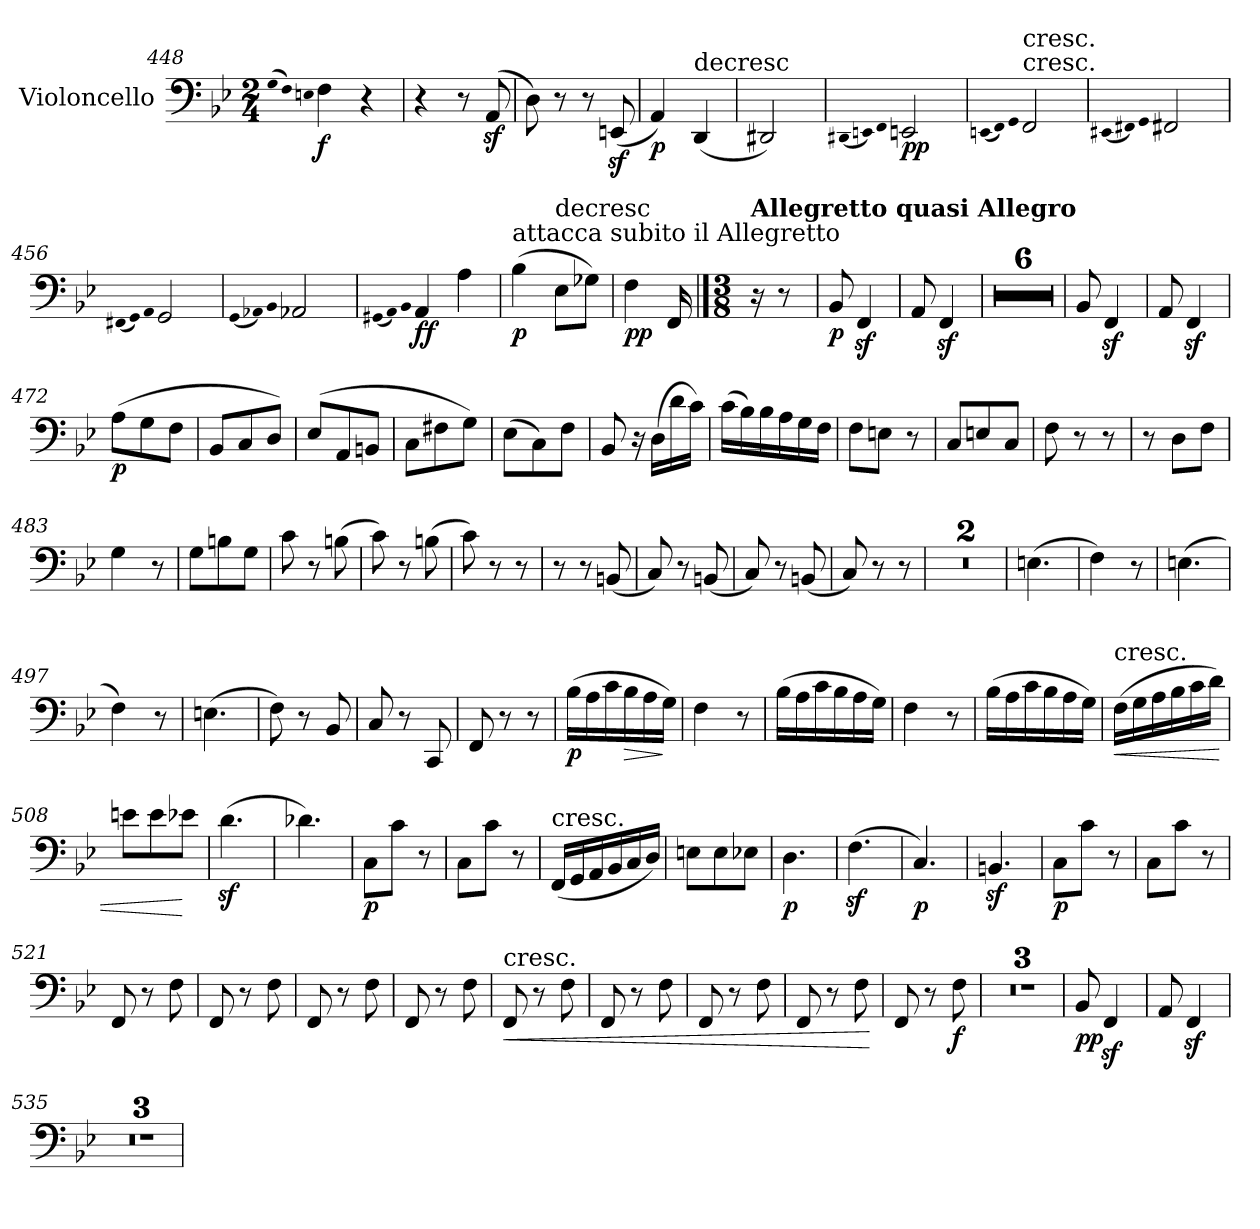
**kern	**dynam
*part1	*part1
*staff1	*staff1
*I"Violoncello	*
*I'Vc	*
*clefF4	*
*k[b-e-]	*
*B-:	*
*M2/4	*
=448	=448
(qqG	.
qqF)	.
qqEn	.
4F	f
4r	.
=449	=449
4r	.
8r	.
(8AAz	.
=450	=450
8D)	.
8r	.
8r	.
(8EEnz	.
=451	=451
4AA)	p
!LO:TX:a:t=decresc	!
(4DD	.
=452	=452
2DD#X)	.
=453	=453
(qqDD#X	.
qqEEn)	.
qqFF	.
2EEn	pp
=454	=454
(qqEEn	.
qqFF)	.
qqGG	.
!LO:TX:t=cresc.	!
!LO:TX:a:t=cresc.	!
2FF	.
=455	=455
(qqEE#X	.
qqFF#X)	.
qqGG	.
2FF#X	.
=456	=456
(qqFF#X	.
qqGG)	.
qqAA	.
2GG	.
=457	=457
(qqGG	.
qqAA-X)	.
qqBB-	.
2AA-X	.
=458	=458
(qqGG#X	.
qqAA)	.
qqBB-	.
4AA	ff
4A	.
=459	=459
!LO:TX:a:t=attacca subito il Allegretto	!
(4B-	p
!LO:TX:a:t=decresc	!
8E-\L	.
8G-X\J)	.
=460	=460
4F	pp
16FF	.
==461	==461
*M3/8	*
!LO:TX:a:B:t=Allegretto quasi Allegro	!
16r	.
8r	.
=462	=462
8BB-	p
4FFz	.
=463	=463
8AA	.
4FFz	.
=464	=464
4.r	.
=465	=465
4.r	.
=466	=466
4.r	.
=467	=467
4.r	.
=468	=468
4.r	.
=469	=469
4.r	.
=470	=470
8BB-	.
4FFz	.
=471	=471
8AA	.
4FFz	.
=472	=472
(8A\L	p
8G\	.
8F\J	.
=473	=473
8BB-/L	.
8C/	.
8D/J)	.
=474	=474
(8E-/L	.
8AA/	.
8BBn/J	.
=475	=475
8C\L	.
8F#X\	.
8G\J)	.
=476	=476
(8E-\L	.
8C\)	.
8F\J	.
=477	=477
8BB-	.
16r	.
(16D\LL	.
16d\	.
16c\JJ)	.
=478	=478
(16c\LL	.
16B-\)	.
16B-\	.
16A\	.
16G\	.
16F\JJ	.
=479	=479
8F\L	.
8En\J	.
8r	.
=480	=480
8C/L	.
8En/	.
8C/J	.
=481	=481
8F	.
8r	.
8r	.
=482	=482
8r	.
8D\L	.
8F\J	.
=483	=483
4G	.
8r	.
=484	=484
8G\L	.
8Bn\	.
8G\J	.
=485	=485
8c	.
8r	.
(8Bn	.
=486	=486
8c)	.
8r	.
(8Bn	.
=487	=487
8c)	.
8r	.
8r	.
=488	=488
8r	.
8r	.
(8BBn	.
=489	=489
8C)	.
8r	.
(8BBn	.
=490	=490
8C)	.
8r	.
(8BBn	.
=491	=491
8C)	.
8r	.
8r	.
=492	=492
4.r	.
=493	=493
4.r	.
=494	=494
(4.En	.
=495	=495
4F)	.
8r	.
=496	=496
(4.En	.
=497	=497
4F)	.
8r	.
=498	=498
(4.En	.
=499	=499
8F)	.
8r	.
8BB-	.
=500	=500
8C	.
8r	.
8CC	.
=501	=501
8FF	.
8r	.
8r	.
=502	=502
(16B-\LL	p
16A\	.
16c\	.
!	!LO:HP:b
16B-\	>
16A\	.
16G\JJ)	]
=503	=503
4F	.
8r	.
=504	=504
(16B-\LL	.
16A\	.
16c\	.
16B-\	.
16A\	.
16G\JJ)	.
=505	=505
4F	.
8r	.
=506	=506
(16B-\LL	.
16A\	.
16c\	.
16B-\	.
16A\	.
16G\JJ)	.
=507	=507
!LO:TX:a:t=cresc.	!
!	!LO:HP:b
(16F\LL	<
16G\	.
16A\	.
16B-\	.
16c\	.
16d\JJ)	.
=508	=508
8en\L	.
8e\	.
8e-X\J	[
=509	=509
(4.dz	.
=510	=510
4.d-X)	.
=511	=511
8C\L	p
8c\J	.
8r	.
=512	=512
8C\L	.
8c\J	.
8r	.
=513	=513
!LO:TX:a:t=cresc.	!
(16FF/LL	.
16GG/	.
16AA/	.
16BB-/	.
16C/	.
16D/JJ)	.
=514	=514
8En\L	.
8E\	.
8E-X\J	.
=515	=515
4.D	p
=516	=516
(4.Fz	.
=517	=517
4.C)	p
=518	=518
4.BBnz	.
=519	=519
8C\L	p
8c\J	.
8r	.
=520	=520
8C\L	.
8c\J	.
8r	.
=521	=521
8FF	.
8r	.
8F	.
=522	=522
8FF	.
8r	.
8F	.
=523	=523
8FF	.
8r	.
8F	.
=524	=524
8FF	.
8r	.
8F	.
=525	=525
!LO:TX:a:t=cresc.	!
!	!LO:HP:b
8FF	<
8r	.
8F	.
=526	=526
8FF	.
8r	.
8F	.
=527	=527
8FF	.
8r	.
8F	.
=528	=528
8FF	.
8r	.
8F	.
.	[
=529	=529
8FF	.
8r	.
8F	f
=530	=530
4.r	.
=531	=531
4.r	.
=532	=532
4.r	.
=533	=533
8BB-	pp
4FFz	.
=534	=534
8AA	.
4FFz	.
=535	=535
4.r	.
=536	=536
4.r	.
=537	=537
4.r	.
=	=
*-	*-
